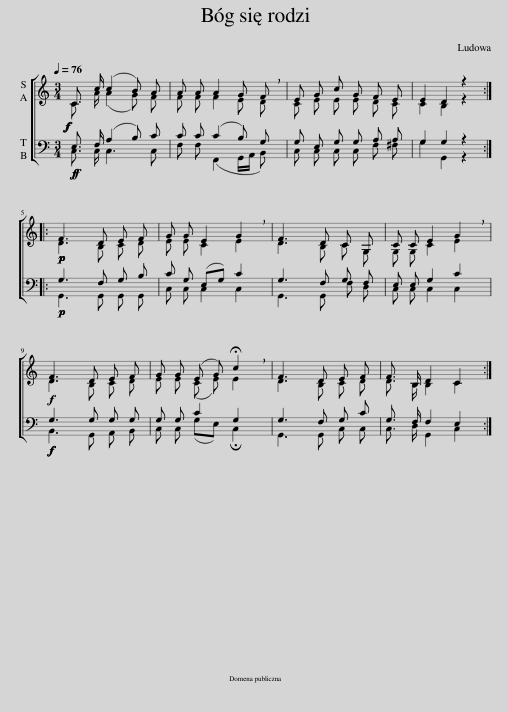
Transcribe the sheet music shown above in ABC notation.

X:1
%%score [ ( 1 2 ) ( 3 4 ) ]
L:1/8
Q:1/4=76
M:3/4
I:linebreak $
K:C
V:1 treble
V:2 treble
V:3 bass
V:4 bass
V:1
 C3/2 c/ (c2 B) A | A A A2 G !breath!F | E G c G F E | E2 D2 z2 ::$!p!!p!!p! F3 D E F | %5
 G G E2 !breath!G2 | F3 D C G, | C C E2 !breath!G2 |$!f! F3 D E F | G G (E G) !breath!!fermata!c2 | %10
 F3 D E F | F3/2 B,/ D2 C2 :| %12
V:2
 C3/2 A/ (A2 G) F | F F F2 E D | C E E E D C | C2 B,2 z2 ::$ D3 B, C D | %5
 E E C2 E2 | D3 B, C G, | G, G, C2 E2 |$ D3 B, C D | E E (C E) E2 | %10
 D3 B, C D | D3/2 B,/ B,2 C2 :| %12
V:3
!f!!f!!f!!f!!f! E,3/2 F,/ (A,2 B,) C | C C (C2 B,) G, | G, E, G, G, A, A, | G,2 G,2 z2 ::$!p!!p! G,3 F, G, B, | %5
 C G, (E,G,) C2 | G,3 F, G, F, | E, E, G,2 C2 |$!f!!f! G,3 G, G, G, | G, G, C2 G,2 | %10
 G,3 F, G, C | G,3/2 F,/ F,2 E,2 :| %12
V:4
 C,3/2 C,/ C,3 C, | F, F, (F,,2 G,,/)A,,/ B,, | C, C, C, C, F, ^F, | G,2 G,,2 z2 ::$ G,,3 G,, G,, G,, | %5
 C, C, C,2 C,2 | G,,3 G,, F, D, | C, C, C,2 C,2 |$ B,,3 G,, A,, B,, | C, C, (G,E,) !fermata!C,2 | %10
 G,,3 G,, C, C, | C,3/2 D,/ G,,2 C,2 :| %12
